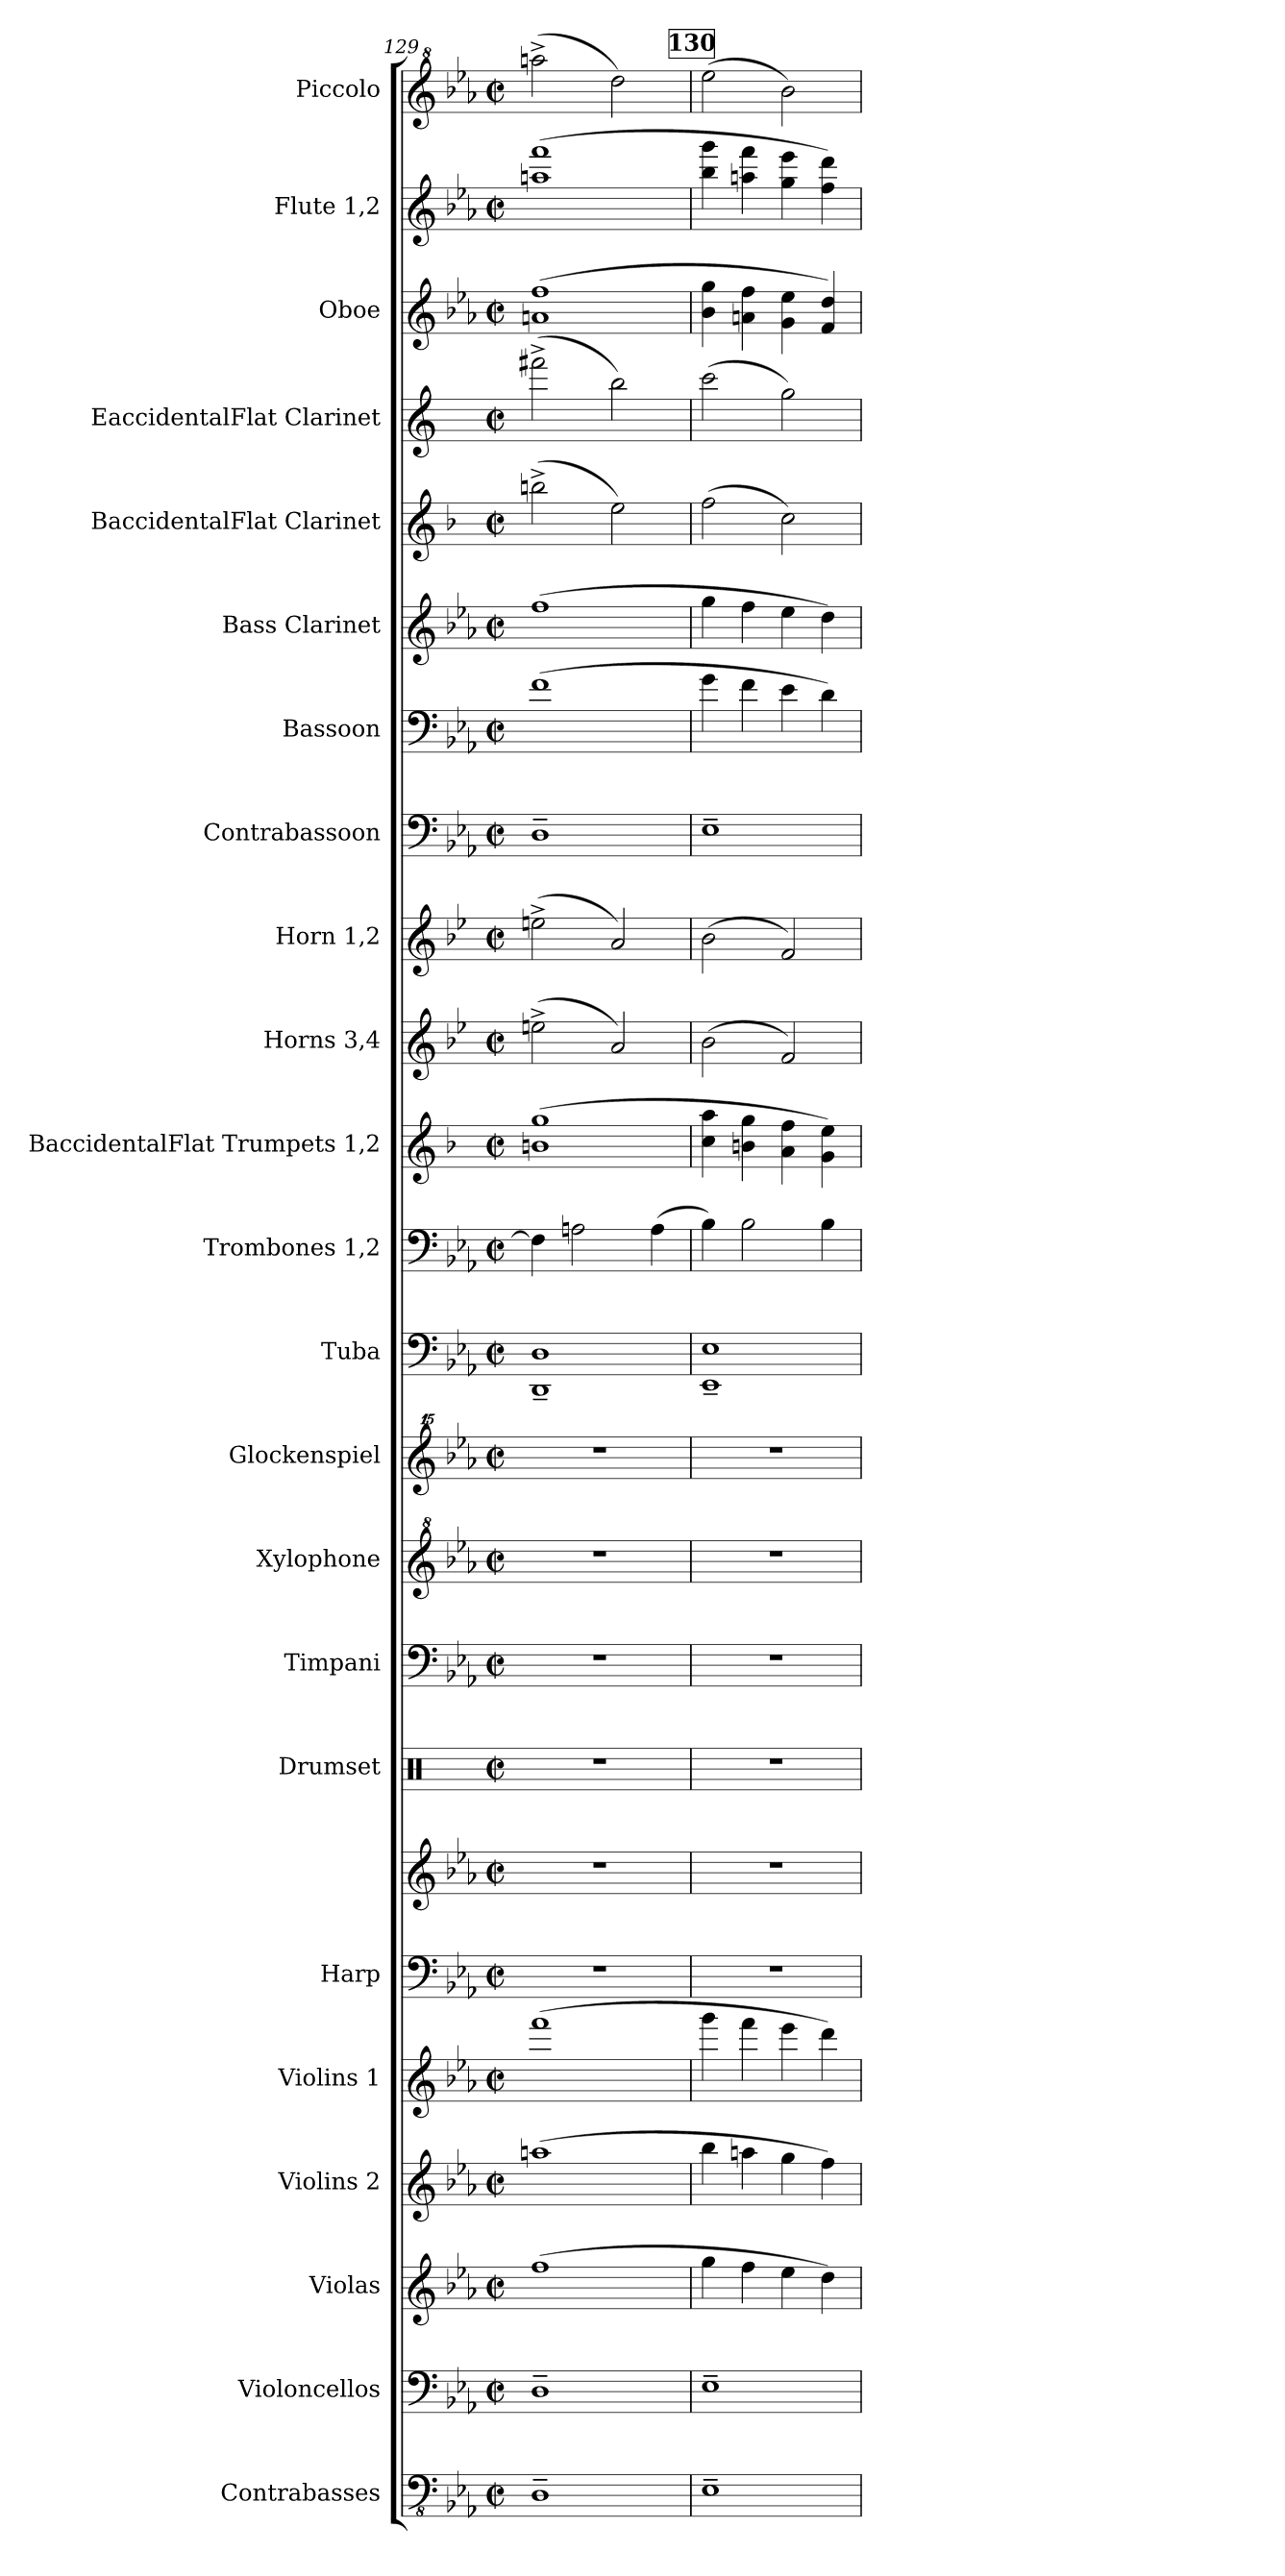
**kern	**kern	**kern	**kern	**kern	**kern	**kern	**kern	**kern	**kern	**kern	**kern	**kern	**kern	**kern	**kern	**kern	**kern	**kern	**kern	**kern	**kern	**kern	**kern
*part23	*part22	*part21	*part20	*part19	*part18	*part18	*part17	*part16	*part15	*part14	*part13	*part12	*part11	*part10	*part9	*part8	*part7	*part6	*part5	*part4	*part3	*part2	*part1
*staff24	*staff23	*staff22	*staff21	*staff20	*staff19	*staff18	*staff17	*staff16	*staff15	*staff14	*staff13	*staff12	*staff11	*staff10	*staff9	*staff8	*staff7	*staff6	*staff5	*staff4	*staff3	*staff2	*staff1
*I"Contrabasses	*I"Violoncellos	*I"Violas	*I"Violins 2	*I"Violins 1	*I"Harp	*	*I"Drumset	*I"Timpani	*I"Xylophone	*I"Glockenspiel	*I"Tuba	*I"Trombones 1,2	*I"BaccidentalFlat Trumpets 1,2	*I"Horns 3,4	*I"Horn 1,2	*I"Contrabassoon	*I"Bassoon	*I"Bass Clarinet	*I"BaccidentalFlat Clarinet	*I"EaccidentalFlat Clarinet	*I"Oboe	*I"Flute 1,2	*I"Piccolo
*I'Cbs.	*I'Vlcs.	*I'Vlas.	*I'Vlns. 2	*I'Vlns. 1	*I'Hrp.	*	*I'Drs.	*I'Timp.	*I'Xyl.	*I'Glk.	*I'Tu.	*I'Trbs. 1,2	*I'BaccidentalFlat Tpts. 1,2	*I'Hns. 3,4	*	*I'Cbsn.	*I'Bsn.	*I'B. Cl.	*I'BaccidentalFlat Cl.	*I'EaccidentalFlat Cl.	*I'Ob.	*I'Fl. 1, 2	*I'Picc.
*clefFv4	*clefF4	*clefG2	*clefG2	*clefG2	*clefF4	*clefG2	*clefX	*clefF4	*clefG^2	*clefG^^2	*clefF4	*clefF4	*clefG2	*clefG2	*clefG2	*clefF4	*clefF4	*clefG2	*clefG2	*clefG2	*clefG2	*clefG2	*clefG^2
*	*	*	*	*	*	*	*	*	*	*	*	*	*ITrd1c2	*ITrd4c7	*ITrd4c7	*ITrd7c12	*	*ITrd8c14	*ITrd1c2	*ITrd-2c-3	*	*	*ITrd-7c-12
*k[b-e-a-]	*k[b-e-a-]	*k[b-e-a-]	*k[b-e-a-]	*k[b-e-a-]	*k[b-e-a-]	*k[b-e-a-]	*k[]	*k[b-e-a-]	*k[b-e-a-]	*k[b-e-a-]	*k[b-e-a-]	*k[b-e-a-]	*k[b-e-a-]	*k[b-e-a-]	*k[b-e-a-]	*k[b-e-a-]	*k[b-e-a-]	*k[b-e-a-]	*k[b-e-a-]	*k[b-e-a-]	*k[b-e-a-]	*k[b-e-a-]	*k[b-e-a-]
*M4/4	*M4/4	*M4/4	*M4/4	*M4/4	*M4/4	*M4/4	*M4/4	*M4/4	*M4/4	*M4/4	*M4/4	*M4/4	*M4/4	*M4/4	*M4/4	*M4/4	*M4/4	*M4/4	*M4/4	*M4/4	*M4/4	*M4/4	*M4/4
*met(c|)	*met(c|)	*met(c|)	*met(c|)	*met(c|)	*met(c|)	*met(c|)	*met(c|)	*met(c|)	*met(c|)	*met(c|)	*met(c|)	*met(c|)	*met(c|)	*met(c|)	*met(c|)	*met(c|)	*met(c|)	*met(c|)	*met(c|)	*met(c|)	*met(c|)	*met(c|)	*met(c|)
=129	=129	=129	=129	=129	=129	=129	=129	=129	=129	=129	=129	=129	=129	=129	=129	=129	=129	=129	=129	=129	=129	=129	=129
1DD~	1D~	(1ff	(1aan	(1fff	1r	1r	1r	1r	1r	1r	1DD~ 1D~	4F\]	(1an 1ff	(2an^\	(2an^\	1DD~	(1f	(1f	(2aan^\	(2aaan^\	(1an 1ff	(1aan 1fff	(2aaaan^\
.	.	.	.	.	.	.	.	.	.	.	.	2An\	.	.	.	.	.	.	.	.	.	.	.
.	.	.	.	.	.	.	.	.	.	.	.	.	.	2d/)	2d/)	.	.	.	2dd\)	2ddd\)	.	.	2dddd\)
.	.	.	.	.	.	.	.	.	.	.	.	(4A\	.	.	.	.	.	.	.	.	.	.	.
!!LO:REH:place=s1:a:B:fs=14:t=130
=130	=130	=130	=130	=130	=130	=130	=130	=130	=130	=130	=130	=130	=130	=130	=130	=130	=130	=130	=130	=130	=130	=130	=130
1EE-~	1E-~	4gg\	4bb-\	4ggg\	1r	1r	1r	1r	1r	1r	1EE-~ 1E-~	4B-\)	4b-\ 4gg\	(2e-\	(2e-\	1EE-~	4g\	4g\	(2ee-\	(2eee-\	4b-\ 4gg\	4bb-\ 4ggg\	(2eeee-\
.	.	4ff\	4aan\	4fff\	.	.	.	.	.	.	.	2B-\	4an\ 4ff\	.	.	.	4f\	4f\	.	.	4an\ 4ff\	4aan\ 4fff\	.
.	.	4ee-\	4gg\	4eee-\	.	.	.	.	.	.	.	.	4g\ 4ee-\	2B-/)	2B-/)	.	4e-\	4e-\	2b-\)	2bb-\)	4g\ 4ee-\	4gg\ 4eee-\	2bbb-\)
.	.	4dd\)	4ff\)	4ddd\)	.	.	.	.	.	.	.	4B-\	4f\ 4dd\)	.	.	.	4d\)	4d\)	.	.	4f/ 4dd/)	4ff\ 4ddd\)	.
=	=	=	=	=	=	=	=	=	=	=	=	=	=	=	=	=	=	=	=	=	=	=	=
*-	*-	*-	*-	*-	*-	*-	*-	*-	*-	*-	*-	*-	*-	*-	*-	*-	*-	*-	*-	*-	*-	*-	*-
